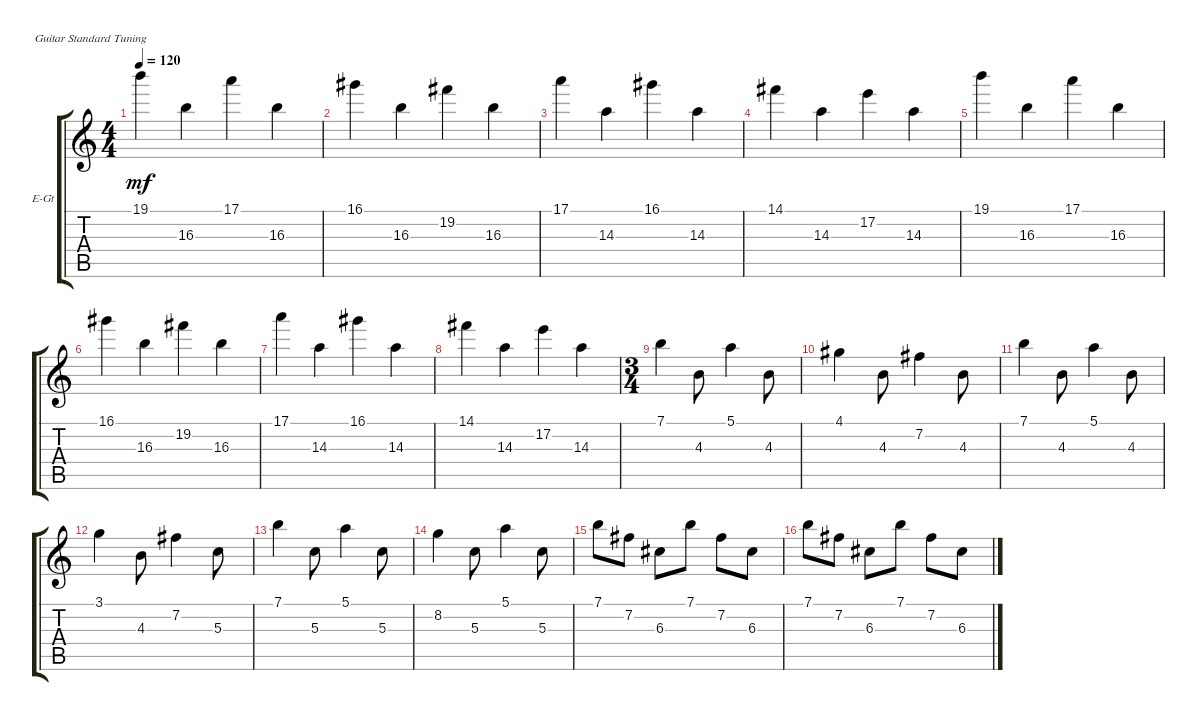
\defaultSystemsLayout 4
\bracketExtendMode groupsimilarinstruments
\firstSystemTrackNameOrientation horizontal
\otherSystemsTrackNameOrientation horizontal
\track ("Electric Guitar" "E-Gt") {instrument overdrivenguitar}
\staff {score tabs}
\tuning (E4 B3 G3 D3 A2 E2)
\ts (4 4)
\tempo 120
\clef g2
\ks c
19.1.4{dy mf} 16.3.4 17.1.4 16.3.4 |
16.1.4 16.3.4 19.2.4 16.3.4 |
17.1.4 14.3.4 16.1.4 14.3.4 |
14.1.4 14.3.4 17.2.4 14.3.4 |
19.1.4 16.3.4 17.1.4 16.3.4 |
16.1.4 16.3.4 19.2.4 16.3.4 |
17.1.4 14.3.4 16.1.4 14.3.4 |
14.1.4 14.3.4 17.2.4 14.3.4 |
\ts (3 4)
7.1.4 4.3.8 5.1.4 4.3.8 |
4.1.4 4.3.8 7.2.4 4.3.8 |
7.1.4 4.3.8 5.1.4 4.3.8 |
3.1.4 4.3.8 7.2.4 5.3.8 |
7.1.4 5.3.8 5.1.4 5.3.8 |
8.2.4 5.3.8 5.1.4 5.3.8 |
7.1.8 7.2.8 6.3.8 7.1.8 7.2.8 6.3.8 |
7.1.8 7.2.8 6.3.8 7.1.8 7.2.8 6.3.8
